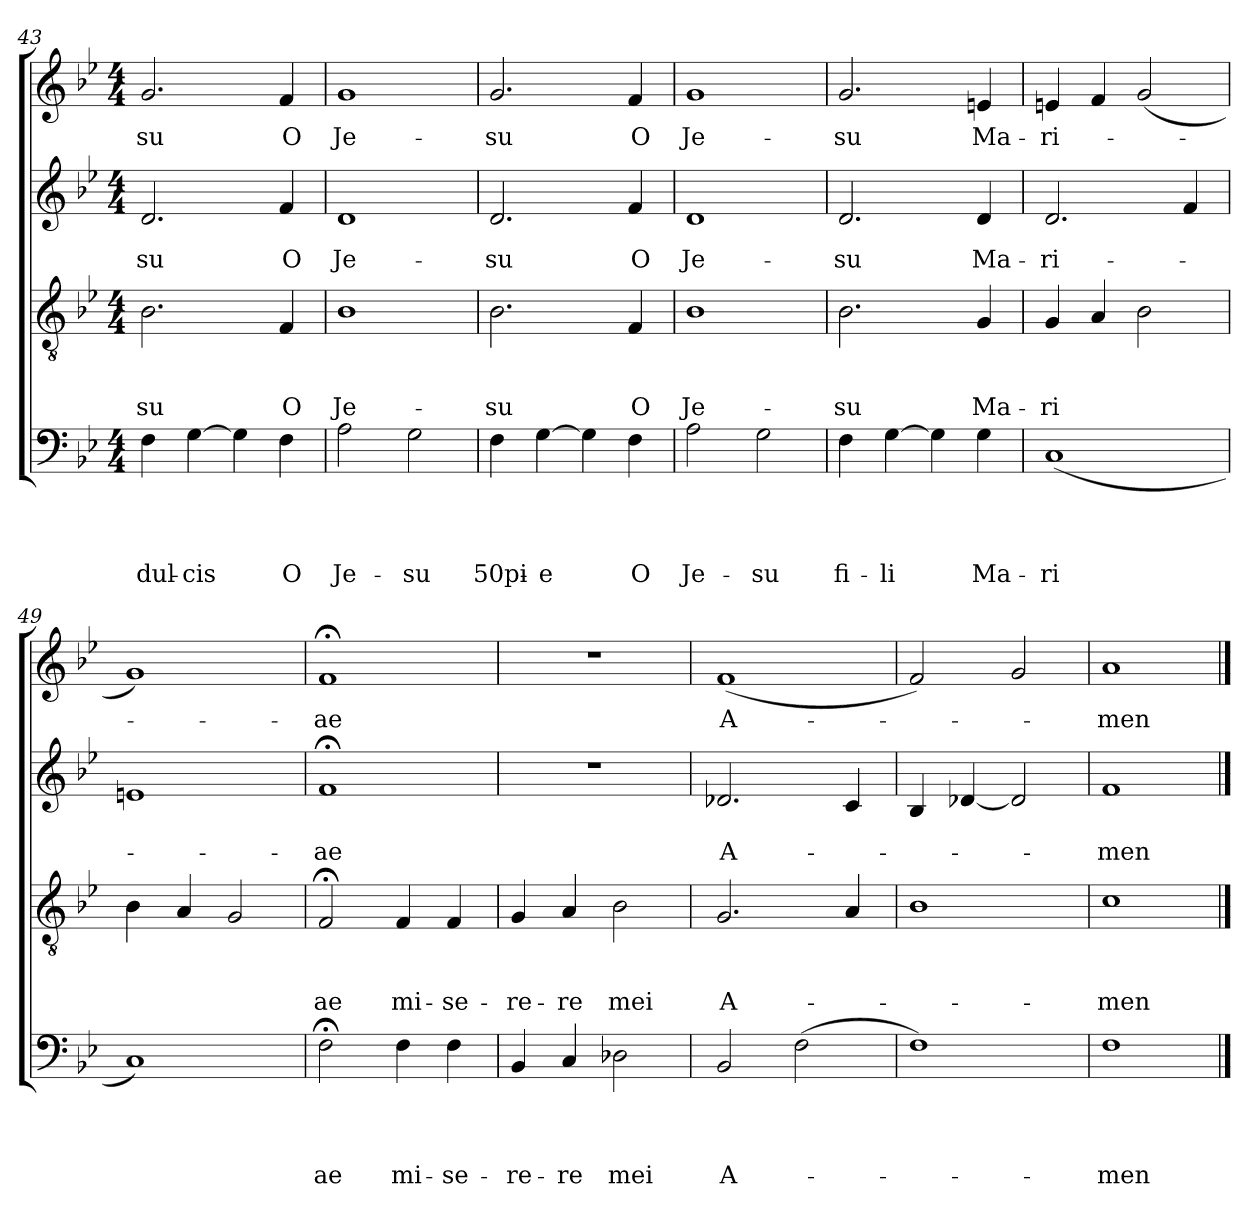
**kern	**text	**text	**text	**text	**kern	**text	**text	**text	**kern	**text	**text	**kern	**text
*part4	*part4	*part4	*part4	*part4	*part3	*part3	*part3	*part3	*part2	*part2	*part2	*part1	*part1
*staff4	*staff4	*staff4	*staff4	*staff4	*staff3	*staff3	*staff3	*staff3	*staff2	*staff2	*staff2	*staff1	*staff1
*clefF4	*	*	*	*	*clefGv2	*	*	*	*clefG2	*	*	*clefG2	*
*k[b-e-]	*	*	*	*	*k[b-e-]	*	*	*	*k[b-e-]	*	*	*k[b-e-]	*
*B-:	*	*	*	*	*B-:	*	*	*	*B-:	*	*	*B-:	*
*M4/4	*	*	*	*	*M4/4	*	*	*	*M4/4	*	*	*M4/4	*
=43	=43	=43	=43	=43	=43	=43	=43	=43	=43	=43	=43	=43	=43
!	!	!	!	!LO:LY:b	!	!	!	!LO:LY:b	!	!	!LO:LY:b	!	!LO:LY:b
4F\	.	.	.	dul-	2.B-\	.	.	-su	2.d/	.	-su	2.g/	-su
!	!	!	!	!LO:LY:b	!	!	!	!	!	!	!	!	!
[>4G\	.	.	.	-cis	.	.	.	.	.	.	.	.	.
4G\]	.	.	.	.	.	.	.	.	.	.	.	.	.
!	!	!	!	!LO:LY:b:rj	!	!	!	!LO:LY:b	!	!	!LO:LY:b:rj	!	!LO:LY:b:rj
4F\	.	.	.	O	4F/	.	.	O	4f/	.	O	4f/	O
=44	=44	=44	=44	=44	=44	=44	=44	=44	=44	=44	=44	=44	=44
!	!	!	!	!LO:LY:b:rj	!	!	!	!LO:LY:b	!	!	!LO:LY:b	!	!LO:LY:b
2A\	.	.	.	Je-	1B-	.	.	Je-	1d	.	Je-	1g	Je-
!	!	!	!	!LO:LY:b	!	!	!	!	!	!	!	!	!
2G\	.	.	.	-su	.	.	.	.	.	.	.	.	.
!!LO:LB:g=z
=45	=45	=45	=45	=45	=45	=45	=45	=45	=45	=45	=45	=45	=45
!	!	!	!	!LO:LY:b:rj	!	!	!	!LO:LY:b	!	!	!LO:LY:b	!	!LO:LY:b
4F\	.	.	.	50pi-	2.B-\	.	.	-su	2.d/	.	-su	2.g/	-su
!	!	!	!	!LO:LY:b:rj	!	!	!	!	!	!	!	!	!
[>4G\	.	.	.	-e	.	.	.	.	.	.	.	.	.
4G\]	.	.	.	.	.	.	.	.	.	.	.	.	.
!	!	!	!	!LO:LY:b:rj	!	!	!	!LO:LY:b:rj	!	!	!LO:LY:b:rj	!	!LO:LY:b:rj
4F\	.	.	.	O	4F/	.	.	O	4f/	.	O	4f/	O
=46	=46	=46	=46	=46	=46	=46	=46	=46	=46	=46	=46	=46	=46
!	!	!	!	!LO:LY:b:rj	!	!	!	!LO:LY:b	!	!	!LO:LY:b	!	!LO:LY:b
2A\	.	.	.	Je-	1B-	.	.	Je-	1d	.	Je-	1g	Je-
!	!	!	!	!LO:LY:b	!	!	!	!	!	!	!	!	!
2G\	.	.	.	-su	.	.	.	.	.	.	.	.	.
=47	=47	=47	=47	=47	=47	=47	=47	=47	=47	=47	=47	=47	=47
!	!	!	!	!LO:LY:b:rj	!	!	!	!LO:LY:b	!	!	!LO:LY:b	!	!LO:LY:b
4F\	.	.	.	fi-	2.B-\	.	.	-su	2.d/	.	-su	2.g/	-su
!	!	!	!	!LO:LY:b	!	!	!	!	!	!	!	!	!
[>4G\	.	.	.	-li	.	.	.	.	.	.	.	.	.
4G\]	.	.	.	.	.	.	.	.	.	.	.	.	.
!	!	!	!	!LO:LY:b	!	!	!	!LO:LY:b	!	!	!LO:LY:b	!	!LO:LY:b
4G\	.	.	.	Ma-	4G/	.	.	Ma-	4d/	.	Ma-	4en/	Ma-
=48	=48	=48	=48	=48	=48	=48	=48	=48	=48	=48	=48	=48	=48
!	!	!	!	!LO:LY:b	!	!	!	!LO:LY:b	!	!	!LO:LY:b:rj	!	!LO:LY:b:rj
(<1C	.	.	.	-ri	4G/	.	.	-ri	2.d/	.	-ri-	4en/	-ri-
.	.	.	.	.	4A/	.	.	.	.	.	.	4f/	.
.	.	.	.	.	2B-\	.	.	.	.	.	.	(<2g/	.
.	.	.	.	.	.	.	.	.	4f/	.	.	.	.
=49	=49	=49	=49	=49	=49	=49	=49	=49	=49	=49	=49	=49	=49
1C)	.	.	.	.	4B-\	.	.	.	1en	.	.	1g)	.
.	.	.	.	.	4A/	.	.	.	.	.	.	.	.
.	.	.	.	.	2G/	.	.	.	.	.	.	.	.
!!LO:LB:g=z
=50	=50	=50	=50	=50	=50	=50	=50	=50	=50	=50	=50	=50	=50
!	!	!	!	!LO:LY:b	!	!	!	!LO:LY:b	!	!	!LO:LY:b	!	!LO:LY:b
2F;<\	.	.	.	ae	2F;/	.	.	ae	1f;	.	-ae	1f;	-ae
!	!	!	!	!LO:LY:b	!	!	!	!LO:LY:b	!	!	!	!	!
4F\	.	.	.	mi-	4F/	.	.	mi-	.	.	.	.	.
!	!	!	!	!LO:LY:b:rj	!	!	!	!LO:LY:b:rj	!	!	!	!	!
4F\	.	.	.	-se-	4F/	.	.	-se-	.	.	.	.	.
=51	=51	=51	=51	=51	=51	=51	=51	=51	=51	=51	=51	=51	=51
!	!	!	!	!LO:LY:b:rj	!	!	!	!LO:LY:b:rj	!	!	!	!	!
4BB-/	.	.	.	-re-	4G/	.	.	-re-	1r	.	.	1r	.
!	!	!	!	!LO:LY:b:rj	!	!	!	!LO:LY:b:rj	!	!	!	!	!
4C/	.	.	.	-re	4A/	.	.	-re	.	.	.	.	.
!	!	!	!	!LO:LY:b	!	!	!	!LO:LY:b	!	!	!	!	!
2D-X\	.	.	.	mei	2B-\	.	.	mei	.	.	.	.	.
=52	=52	=52	=52	=52	=52	=52	=52	=52	=52	=52	=52	=52	=52
!	!	!	!	!LO:LY:b:rj	!	!	!	!LO:LY:b:rj	!	!	!LO:LY:b	!	!LO:LY:b
2BB-/	.	.	.	A-	2.G/	.	.	A-	2.d-X/	.	A-	(<1f	A-
(>2F\	.	.	.	.	.	.	.	.	.	.	.	.	.
.	.	.	.	.	4A/	.	.	.	4c/	.	.	.	.
=53	=53	=53	=53	=53	=53	=53	=53	=53	=53	=53	=53	=53	=53
1F)	.	.	.	.	1B-	.	.	.	4B-/	.	.	2f/)	.
.	.	.	.	.	.	.	.	.	[<4d-X/	.	.	.	.
.	.	.	.	.	.	.	.	.	2d-/]	.	.	2g/	.
=54	=54	=54	=54	=54	=54	=54	=54	=54	=54	=54	=54	=54	=54
!	!	!	!	!LO:LY:b	!	!	!	!LO:LY:b	!	!	!LO:LY:b	!	!LO:LY:b
1F	.	.	.	-men	1c	.	.	-men	1f	.	-men	1a	-men
==	==	==	==	==	==	==	==	==	==	==	==	==	==
*-	*-	*-	*-	*-	*-	*-	*-	*-	*-	*-	*-	*-	*-
